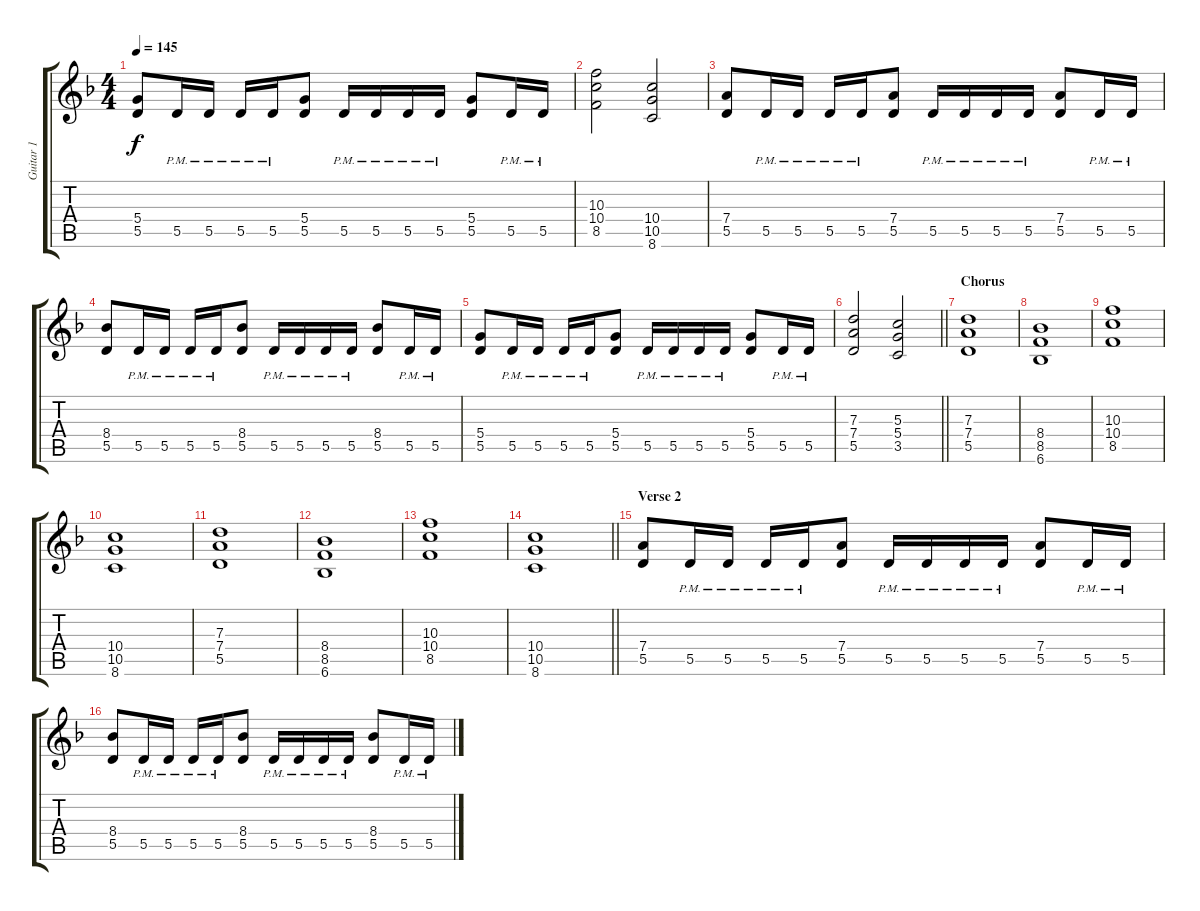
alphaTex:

\track ("Guitar 1" "Guitar 1") {instrument distortionguitar}
\staff {score tabs}
\tuning (E4 B3 G3 D3 A2 E2) {hide}
\ts (4 4)
\tempo 145
\clef g2
\ks f
(5.4 5.5).8{dy f} 5.5{pm}.16 5.5{pm}.16 5.5{pm}.16 5.5{pm}.16 (5.4 5.5).8 5.5{pm}.16 5.5{pm}.16 5.5{pm}.16 5.5{pm}.16 (5.4 5.5).8 5.5{pm}.16 5.5{pm}.16 |
(10.3 10.4 8.5).2 (10.4 10.5 8.6).2 |
(7.4 5.5).8 5.5{pm}.16 5.5{pm}.16 5.5{pm}.16 5.5{pm}.16 (7.4 5.5).8 5.5{pm}.16 5.5{pm}.16 5.5{pm}.16 5.5{pm}.16 (7.4 5.5).8 5.5{pm}.16 5.5{pm}.16 |
(8.4 5.5).8 5.5{pm}.16 5.5{pm}.16 5.5{pm}.16 5.5{pm}.16 (8.4 5.5).8 5.5{pm}.16 5.5{pm}.16 5.5{pm}.16 5.5{pm}.16 (8.4 5.5).8 5.5{pm}.16 5.5{pm}.16 |
(5.4 5.5).8 5.5{pm}.16 5.5{pm}.16 5.5{pm}.16 5.5{pm}.16 (5.4 5.5).8 5.5{pm}.16 5.5{pm}.16 5.5{pm}.16 5.5{pm}.16 (5.4 5.5).8 5.5{pm}.16 5.5{pm}.16 |
\barLineRight lightlight
(7.3 7.4 5.5).2 (5.3 5.4 3.5).2 |
\section ("" "Chorus")
(7.3 7.4 5.5).1 |
(8.4 8.5 6.6).1 |
(10.3 10.4 8.5).1 |
(10.4 10.5 8.6).1 |
(7.3 7.4 5.5).1 |
(8.4 8.5 6.6).1 |
(10.3 10.4 8.5).1 |
\barLineRight lightlight
(10.4 10.5 8.6).1 |
\section ("" "Verse 2")
(7.4 5.5).8 5.5{pm}.16 5.5{pm}.16 5.5{pm}.16 5.5{pm}.16 (7.4 5.5).8 5.5{pm}.16 5.5{pm}.16 5.5{pm}.16 5.5{pm}.16 (7.4 5.5).8 5.5{pm}.16 5.5{pm}.16 |
(8.4 5.5).8 5.5{pm}.16 5.5{pm}.16 5.5{pm}.16 5.5{pm}.16 (8.4 5.5).8 5.5{pm}.16 5.5{pm}.16 5.5{pm}.16 5.5{pm}.16 (8.4 5.5).8 5.5{pm}.16 5.5{pm}.16
